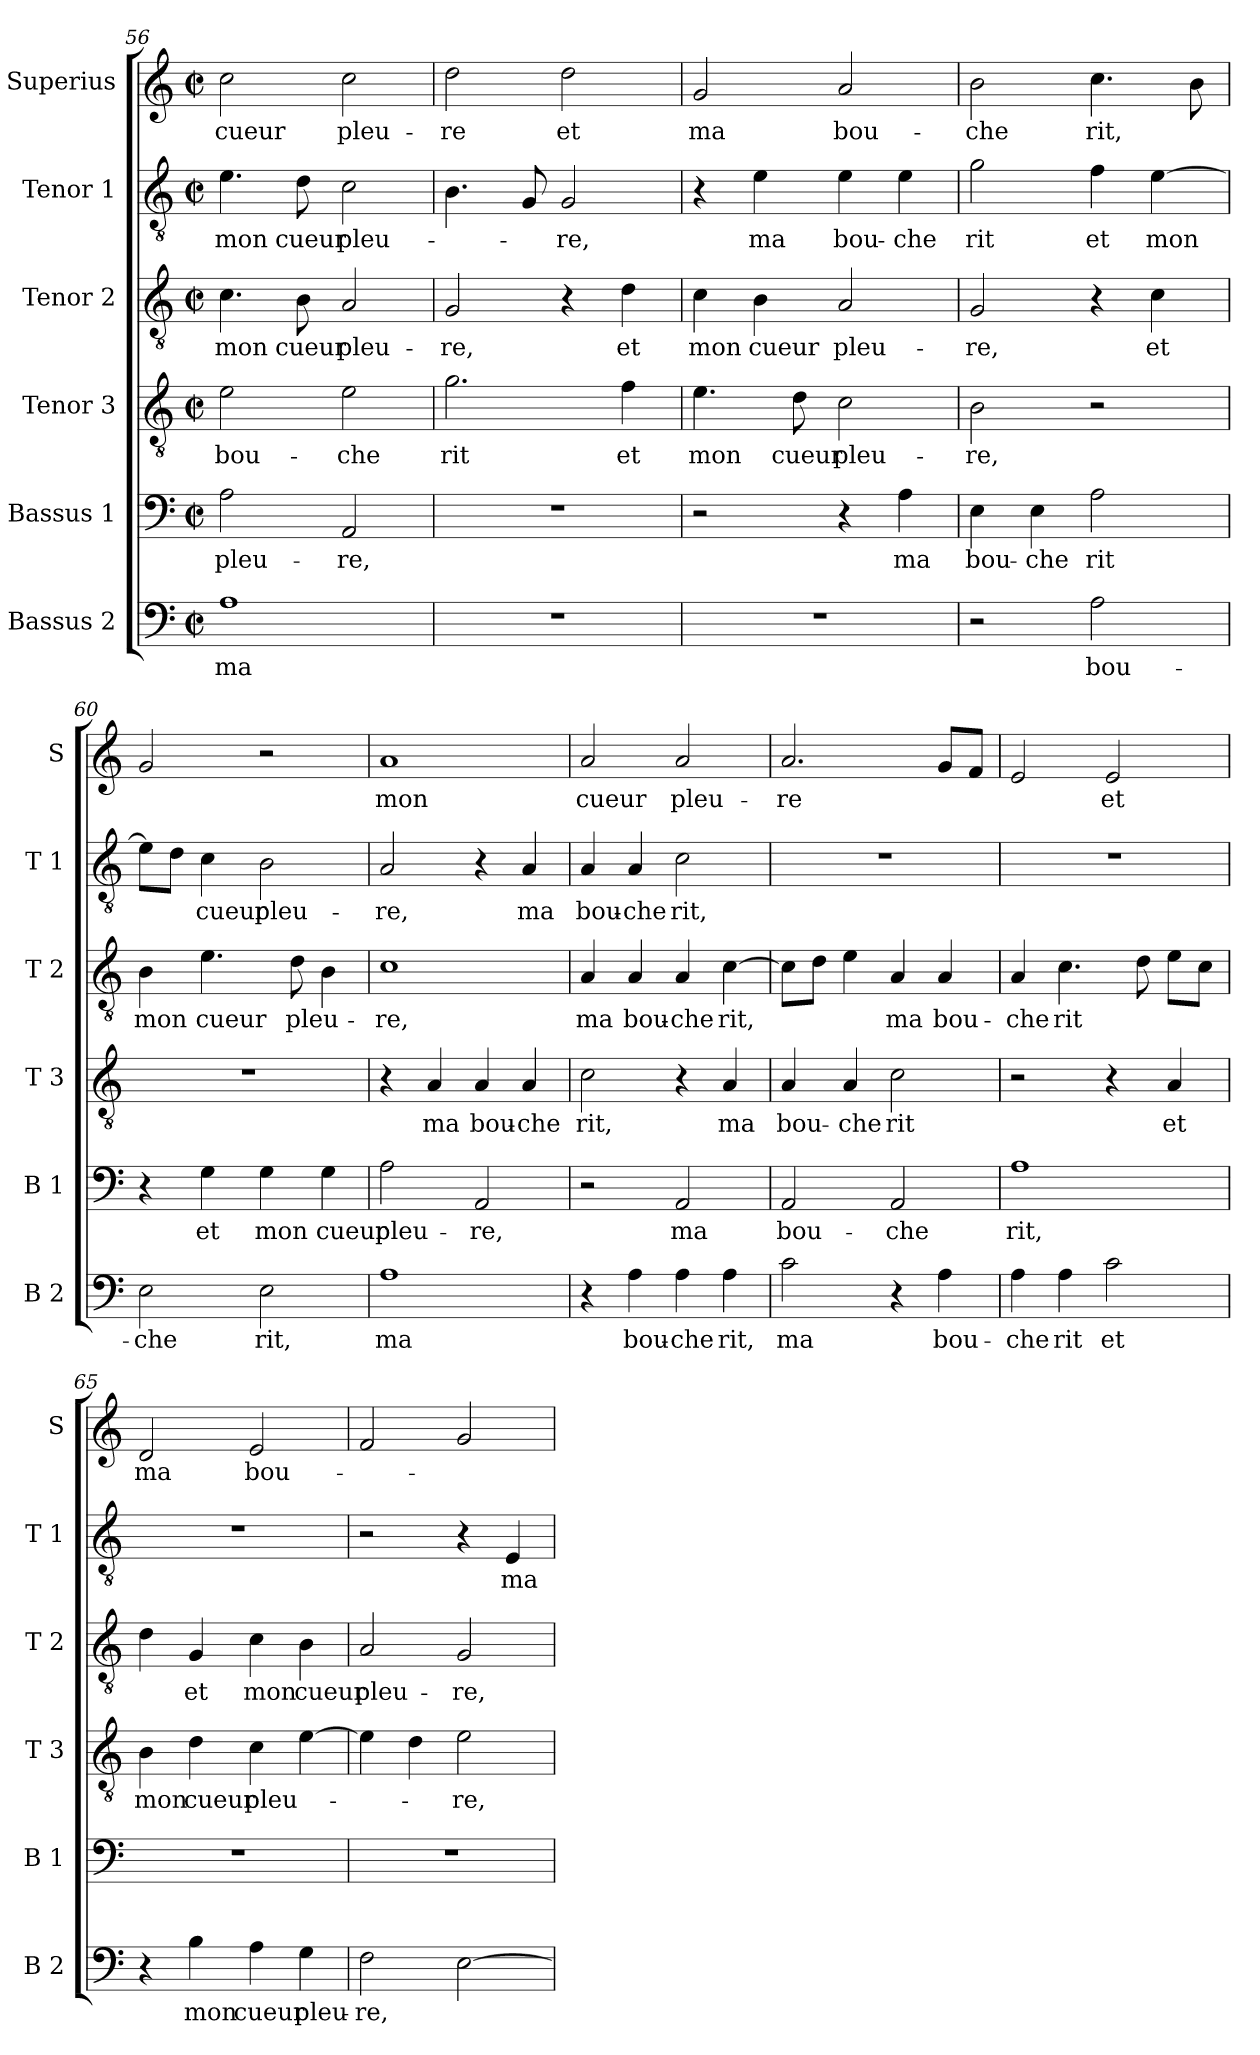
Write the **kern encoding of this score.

**kern	**text	**kern	**text	**kern	**text	**kern	**text	**kern	**text	**kern	**text
*part6	*part6	*part5	*part5	*part4	*part4	*part3	*part3	*part2	*part2	*part1	*part1
*staff6	*staff6	*staff5	*staff5	*staff4	*staff4	*staff3	*staff3	*staff2	*staff2	*staff1	*staff1
*I"Bassus 2	*	*I"Bassus 1	*	*I"Tenor 3	*	*I"Tenor 2	*	*I"Tenor 1	*	*I"Superius	*
*I'B 2	*	*I'B 1	*	*I'T 3	*	*I'T 2	*	*I'T 1	*	*I'S	*
*clefF4	*	*clefF4	*	*clefGv2	*	*clefGv2	*	*clefGv2	*	*clefG2	*
*k[]	*	*k[]	*	*k[]	*	*k[]	*	*k[]	*	*k[]	*
*M2/2	*	*M2/2	*	*M2/2	*	*M2/2	*	*M2/2	*	*M2/2	*
*met(c|)	*	*met(c|)	*	*met(c|)	*	*met(c|)	*	*met(c|)	*	*met(c|)	*
=56	=56	=56	=56	=56	=56	=56	=56	=56	=56	=56	=56
!	!LO:LY:b	!	!LO:LY:b	!	!LO:LY:b	!	!LO:LY:b	!	!LO:LY:b	!	!LO:LY:b
1A	ma	2A\	pleu-	2e\	bou-	4.c\	mon	4.e\	mon	2cc\	cueur
!	!	!	!	!	!	!	!LO:LY:b	!	!LO:LY:b	!	!
.	.	.	.	.	.	8B\	cueur	8d\	cueur	.	.
!	!	!	!LO:LY:b	!	!LO:LY:b	!	!LO:LY:b	!	!LO:LY:b	!	!LO:LY:b
.	.	2AA/	-re,	2e\	-che	2A/	pleu-	2c\	pleu-	2cc\	pleu-
=57	=57	=57	=57	=57	=57	=57	=57	=57	=57	=57	=57
!	!	!	!	!	!LO:LY:b	!	!LO:LY:b	!	!	!	!LO:LY:b
1r	.	1r	.	2.g\	rit	2G/	-re,	4.B\	.	2dd\	-re
.	.	.	.	.	.	.	.	8G/	.	.	.
!	!	!	!	!	!	!	!	!	!LO:LY:b	!	!LO:LY:b
.	.	.	.	.	.	4r	.	2G/	-re,	2dd\	et
!	!	!	!	!	!LO:LY:b	!	!LO:LY:b	!	!	!	!
.	.	.	.	4f\	et	4d\	et	.	.	.	.
!!LO:PB:g=z
=58	=58	=58	=58	=58	=58	=58	=58	=58	=58	=58	=58
!	!	!	!	!	!LO:LY:b	!	!LO:LY:b	!	!	!	!LO:LY:b
1r	.	2r	.	4.e\	mon	4c\	mon	4r	.	2g/	ma
!	!	!	!	!	!	!	!LO:LY:b	!	!LO:LY:b	!	!
.	.	.	.	.	.	4B\	cueur	4e\	ma	.	.
!	!	!	!	!	!LO:LY:b	!	!	!	!	!	!
.	.	.	.	8d\	cueur	.	.	.	.	.	.
!	!	!	!	!	!LO:LY:b	!	!LO:LY:b	!	!LO:LY:b	!	!LO:LY:b
.	.	4r	.	2c\	pleu-	2A/	pleu-	4e\	bou-	2a/	bou-
!	!	!	!LO:LY:b	!	!	!	!	!	!LO:LY:b	!	!
.	.	4A\	ma	.	.	.	.	4e\	-che	.	.
!!LO:PB:g=z
=59	=59	=59	=59	=59	=59	=59	=59	=59	=59	=59	=59
!	!	!	!LO:LY:b	!	!LO:LY:b	!	!LO:LY:b	!	!LO:LY:b	!	!LO:LY:b
2r	.	4E\	bou-	2B\	-re,	2G/	-re,	2g\	rit	2b\	-che
!	!	!	!LO:LY:b	!	!	!	!	!	!	!	!
.	.	4E\	-che	.	.	.	.	.	.	.	.
!	!LO:LY:b	!	!LO:LY:b	!	!	!	!	!	!LO:LY:b	!	!LO:LY:b
2A\	bou-	2A\	rit	2r	.	4r	.	4f\	et	4.cc\	rit,
!	!	!	!	!	!	!	!LO:LY:b	!	!LO:LY:b	!	!
.	.	.	.	.	.	4c\	et	[4e\	mon	.	.
.	.	.	.	.	.	.	.	.	.	8b\	.
=60	=60	=60	=60	=60	=60	=60	=60	=60	=60	=60	=60
!	!LO:LY:b	!	!	!	!	!	!LO:LY:b	!	!	!	!
2E\	-che	4r	.	1r	.	4B\	mon	8e\L]	.	2g/	.
.	.	.	.	.	.	.	.	8d\J	.	.	.
!	!	!	!LO:LY:b	!	!	!	!LO:LY:b	!	!LO:LY:b	!	!
.	.	4G\	et	.	.	4.e\	cueur	4c\	cueur	.	.
!	!LO:LY:b	!	!LO:LY:b	!	!	!	!	!	!LO:LY:b	!	!
2E\	rit,	4G\	mon	.	.	.	.	2B\	pleu-	2r	.
!	!	!	!	!	!	!	!LO:LY:b	!	!	!	!
.	.	.	.	.	.	8d\	pleu-	.	.	.	.
!	!	!	!LO:LY:b	!	!	!	!	!	!	!	!
.	.	4G\	cueur	.	.	4B\	.	.	.	.	.
=61	=61	=61	=61	=61	=61	=61	=61	=61	=61	=61	=61
!	!LO:LY:b	!	!LO:LY:b	!	!	!	!LO:LY:b	!	!LO:LY:b	!	!LO:LY:b
1A	ma	2A\	pleu-	4r	.	1c	-re,	2A/	-re,	1a	mon
!	!	!	!	!	!LO:LY:b	!	!	!	!	!	!
.	.	.	.	4A/	ma	.	.	.	.	.	.
!	!	!	!LO:LY:b	!	!LO:LY:b	!	!	!	!	!	!
.	.	2AA/	-re,	4A/	bou-	.	.	4r	.	.	.
!	!	!	!	!	!LO:LY:b	!	!	!	!LO:LY:b	!	!
.	.	.	.	4A/	-che	.	.	4A/	ma	.	.
=62	=62	=62	=62	=62	=62	=62	=62	=62	=62	=62	=62
!	!	!	!	!	!LO:LY:b	!	!LO:LY:b	!	!LO:LY:b	!	!LO:LY:b
4r	.	2r	.	2c\	rit,	4A/	ma	4A/	bou-	2a/	cueur
!	!LO:LY:b	!	!	!	!	!	!LO:LY:b	!	!LO:LY:b	!	!
4A\	bou-	.	.	.	.	4A/	bou-	4A/	-che	.	.
!	!LO:LY:b	!	!LO:LY:b	!	!	!	!LO:LY:b	!	!LO:LY:b	!	!LO:LY:b
4A\	-che	2AA/	ma	4r	.	4A/	-che	2c\	rit,	2a/	pleu-
!	!LO:LY:b	!	!	!	!LO:LY:b	!	!LO:LY:b	!	!	!	!
4A\	rit,	.	.	4A/	ma	[4c\	rit,	.	.	.	.
=63	=63	=63	=63	=63	=63	=63	=63	=63	=63	=63	=63
!	!LO:LY:b	!	!LO:LY:b	!	!LO:LY:b	!	!	!	!	!	!LO:LY:b
2c\	ma	2AA/	bou-	4A/	bou-	8c\L]	.	1r	.	2.a/	-re
.	.	.	.	.	.	8d\J	.	.	.	.	.
!	!	!	!	!	!LO:LY:b	!	!	!	!	!	!
.	.	.	.	4A/	-che	4e\	.	.	.	.	.
!	!	!	!LO:LY:b	!	!LO:LY:b	!	!LO:LY:b	!	!	!	!
4r	.	2AA/	-che	2c\	rit	4A/	ma	.	.	.	.
!	!LO:LY:b	!	!	!	!	!	!LO:LY:b	!	!	!	!
4A\	bou-	.	.	.	.	4A/	bou-	.	.	8g/L	.
.	.	.	.	.	.	.	.	.	.	8f/J	.
!!LO:LB:g=z
=64	=64	=64	=64	=64	=64	=64	=64	=64	=64	=64	=64
!	!LO:LY:b	!	!LO:LY:b	!	!	!	!LO:LY:b	!	!	!	!
4A\	-che	1A	rit,	2r	.	4A/	-che	1r	.	2e/	.
!	!LO:LY:b	!	!	!	!	!	!LO:LY:b	!	!	!	!
4A\	rit	.	.	.	.	4.c\	rit	.	.	.	.
!	!LO:LY:b	!	!	!	!	!	!	!	!	!	!LO:LY:b
2c\	et	.	.	4r	.	.	.	.	.	2e/	et
.	.	.	.	.	.	8d\	.	.	.	.	.
!	!	!	!	!	!LO:LY:b	!	!	!	!	!	!
.	.	.	.	4A/	et	8e\L	.	.	.	.	.
.	.	.	.	.	.	8c\J	.	.	.	.	.
!!LO:PB:g=z
=65	=65	=65	=65	=65	=65	=65	=65	=65	=65	=65	=65
!	!	!	!	!	!LO:LY:b	!	!	!	!	!	!LO:LY:b
4r	.	1r	.	4B\	mon	4d\	.	1r	.	2d/	ma
!	!LO:LY:b	!	!	!	!LO:LY:b	!	!LO:LY:b	!	!	!	!
4B\	mon	.	.	4d\	cueur	4G/	et	.	.	.	.
!	!LO:LY:b	!	!	!	!LO:LY:b	!	!LO:LY:b	!	!	!	!LO:LY:b
4A\	cueur	.	.	4c\	pleu-	4c\	mon	.	.	2e/	bou-
!	!LO:LY:b	!	!	!	!	!	!LO:LY:b	!	!	!	!
4G\	pleu-	.	.	[4e\	.	4B\	cueur	.	.	.	.
=66	=66	=66	=66	=66	=66	=66	=66	=66	=66	=66	=66
!	!LO:LY:b	!	!	!	!	!	!LO:LY:b	!	!	!	!
2F\	-re,	1r	.	4e\]	.	2A/	pleu-	2r	.	2f/	.
.	.	.	.	4d\	.	.	.	.	.	.	.
!	!	!	!	!	!LO:LY:b	!	!LO:LY:b	!	!	!	!
[2E\	.	.	.	2e\	-re,	2G/	-re,	4r	.	2g/	.
!	!	!	!	!	!	!	!	!	!LO:LY:b	!	!
.	.	.	.	.	.	.	.	4E/	ma	.	.
=	=	=	=	=	=	=	=	=	=	=	=
*-	*-	*-	*-	*-	*-	*-	*-	*-	*-	*-	*-
